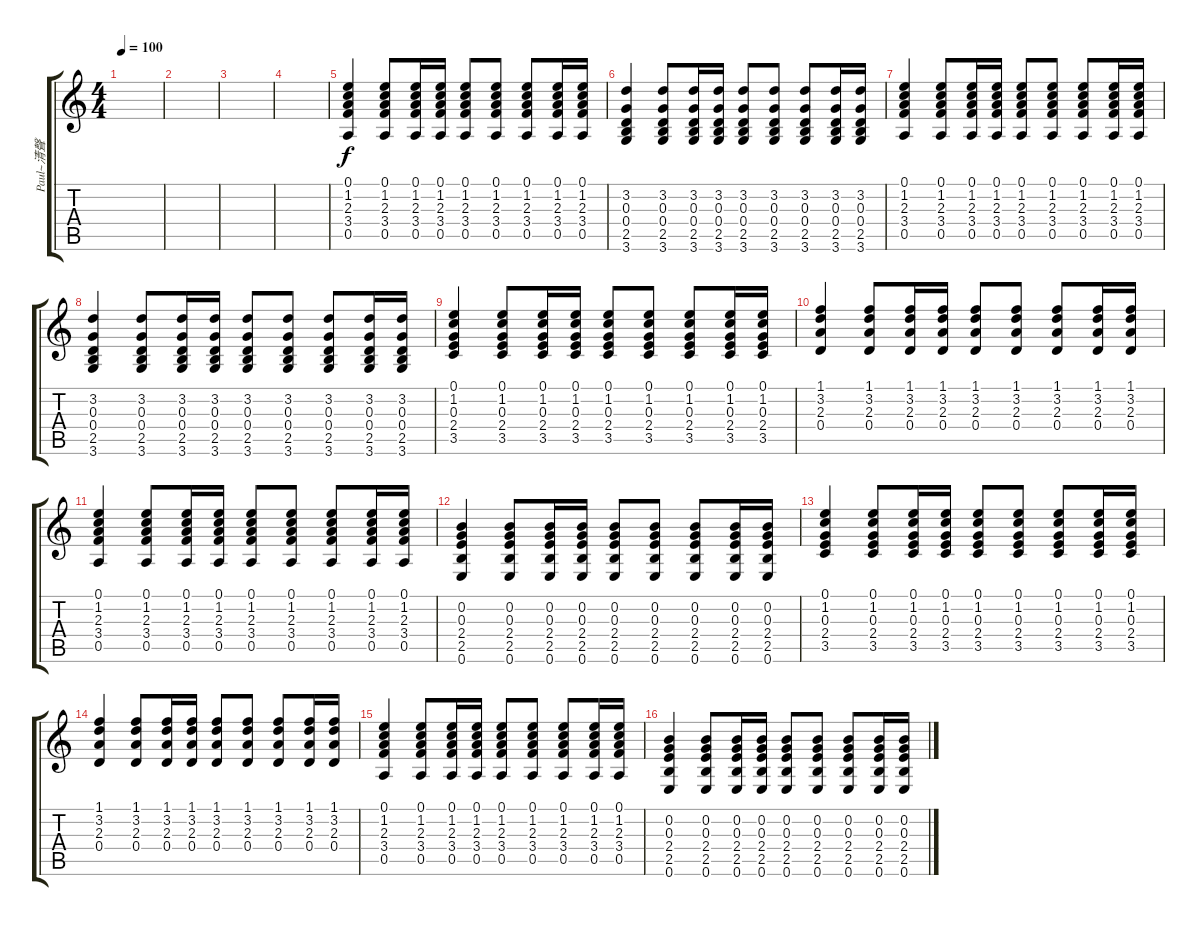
\track ("Paul~清聲" "Paul~清聲") {instrument electricguitarclean}
\staff {score tabs}
\tuning (E4 B3 G3 D3 A2 E2) {hide}
\ts (4 4)
\tempo 100
\clef g2
\ks c
|
|
|
|
(0.1 1.2 2.3 3.4 0.5).4 (0.1 1.2 2.3 3.4 0.5).8 (0.1 1.2 2.3 3.4 0.5).16 (0.1 1.2 2.3 3.4 0.5).16 (0.1 1.2 2.3 3.4 0.5).8 (0.1 1.2 2.3 3.4 0.5).8 (0.1 1.2 2.3 3.4 0.5).8 (0.1 1.2 2.3 3.4 0.5).16 (0.1 1.2 2.3 3.4 0.5).16 |
(3.2 0.3 0.4 2.5 3.6).4 (3.2 0.3 0.4 2.5 3.6).8 (3.2 0.3 0.4 2.5 3.6).16 (3.2 0.3 0.4 2.5 3.6).16 (3.2 0.3 0.4 2.5 3.6).8 (3.2 0.3 0.4 2.5 3.6).8 (3.2 0.3 0.4 2.5 3.6).8 (3.2 0.3 0.4 2.5 3.6).16 (3.2 0.3 0.4 2.5 3.6).16 |
(0.1 1.2 2.3 3.4 0.5).4 (0.1 1.2 2.3 3.4 0.5).8 (0.1 1.2 2.3 3.4 0.5).16 (0.1 1.2 2.3 3.4 0.5).16 (0.1 1.2 2.3 3.4 0.5).8 (0.1 1.2 2.3 3.4 0.5).8 (0.1 1.2 2.3 3.4 0.5).8 (0.1 1.2 2.3 3.4 0.5).16 (0.1 1.2 2.3 3.4 0.5).16 |
(3.2 0.3 0.4 2.5 3.6).4 (3.2 0.3 0.4 2.5 3.6).8 (3.2 0.3 0.4 2.5 3.6).16 (3.2 0.3 0.4 2.5 3.6).16 (3.2 0.3 0.4 2.5 3.6).8 (3.2 0.3 0.4 2.5 3.6).8 (3.2 0.3 0.4 2.5 3.6).8 (3.2 0.3 0.4 2.5 3.6).16 (3.2 0.3 0.4 2.5 3.6).16 |
(0.1 1.2 0.3 2.4 3.5).4 (0.1 1.2 0.3 2.4 3.5).8 (0.1 1.2 0.3 2.4 3.5).16 (0.1 1.2 0.3 2.4 3.5).16 (0.1 1.2 0.3 2.4 3.5).8 (0.1 1.2 0.3 2.4 3.5).8 (0.1 1.2 0.3 2.4 3.5).8 (0.1 1.2 0.3 2.4 3.5).16 (0.1 1.2 0.3 2.4 3.5).16 |
(1.1 3.2 2.3 0.4).4 (1.1 3.2 2.3 0.4).8 (1.1 3.2 2.3 0.4).16 (1.1 3.2 2.3 0.4).16 (1.1 3.2 2.3 0.4).8 (1.1 3.2 2.3 0.4).8 (1.1 3.2 2.3 0.4).8 (1.1 3.2 2.3 0.4).16 (1.1 3.2 2.3 0.4).16 |
(0.1 1.2 2.3 3.4 0.5).4 (0.1 1.2 2.3 3.4 0.5).8 (0.1 1.2 2.3 3.4 0.5).16 (0.1 1.2 2.3 3.4 0.5).16 (0.1 1.2 2.3 3.4 0.5).8 (0.1 1.2 2.3 3.4 0.5).8 (0.1 1.2 2.3 3.4 0.5).8 (0.1 1.2 2.3 3.4 0.5).16 (0.1 1.2 2.3 3.4 0.5).16 |
(0.2 0.3 2.4 2.5 0.6).4 (0.2 0.3 2.4 2.5 0.6).8 (0.2 0.3 2.4 2.5 0.6).16 (0.2 0.3 2.4 2.5 0.6).16 (0.2 0.3 2.4 2.5 0.6).8 (0.2 0.3 2.4 2.5 0.6).8 (0.2 0.3 2.4 2.5 0.6).8 (0.2 0.3 2.4 2.5 0.6).16 (0.2 0.3 2.4 2.5 0.6).16 |
(0.1 1.2 0.3 2.4 3.5).4 (0.1 1.2 0.3 2.4 3.5).8 (0.1 1.2 0.3 2.4 3.5).16 (0.1 1.2 0.3 2.4 3.5).16 (0.1 1.2 0.3 2.4 3.5).8 (0.1 1.2 0.3 2.4 3.5).8 (0.1 1.2 0.3 2.4 3.5).8 (0.1 1.2 0.3 2.4 3.5).16 (0.1 1.2 0.3 2.4 3.5).16 |
(1.1 3.2 2.3 0.4).4 (1.1 3.2 2.3 0.4).8 (1.1 3.2 2.3 0.4).16 (1.1 3.2 2.3 0.4).16 (1.1 3.2 2.3 0.4).8 (1.1 3.2 2.3 0.4).8 (1.1 3.2 2.3 0.4).8 (1.1 3.2 2.3 0.4).16 (1.1 3.2 2.3 0.4).16 |
(0.1 1.2 2.3 3.4 0.5).4 (0.1 1.2 2.3 3.4 0.5).8 (0.1 1.2 2.3 3.4 0.5).16 (0.1 1.2 2.3 3.4 0.5).16 (0.1 1.2 2.3 3.4 0.5).8 (0.1 1.2 2.3 3.4 0.5).8 (0.1 1.2 2.3 3.4 0.5).8 (0.1 1.2 2.3 3.4 0.5).16 (0.1 1.2 2.3 3.4 0.5).16 |
(0.2 0.3 2.4 2.5 0.6).4 (0.2 0.3 2.4 2.5 0.6).8 (0.2 0.3 2.4 2.5 0.6).16 (0.2 0.3 2.4 2.5 0.6).16 (0.2 0.3 2.4 2.5 0.6).8 (0.2 0.3 2.4 2.5 0.6).8 (0.2 0.3 2.4 2.5 0.6).8 (0.2 0.3 2.4 2.5 0.6).16 (0.2 0.3 2.4 2.5 0.6).16
